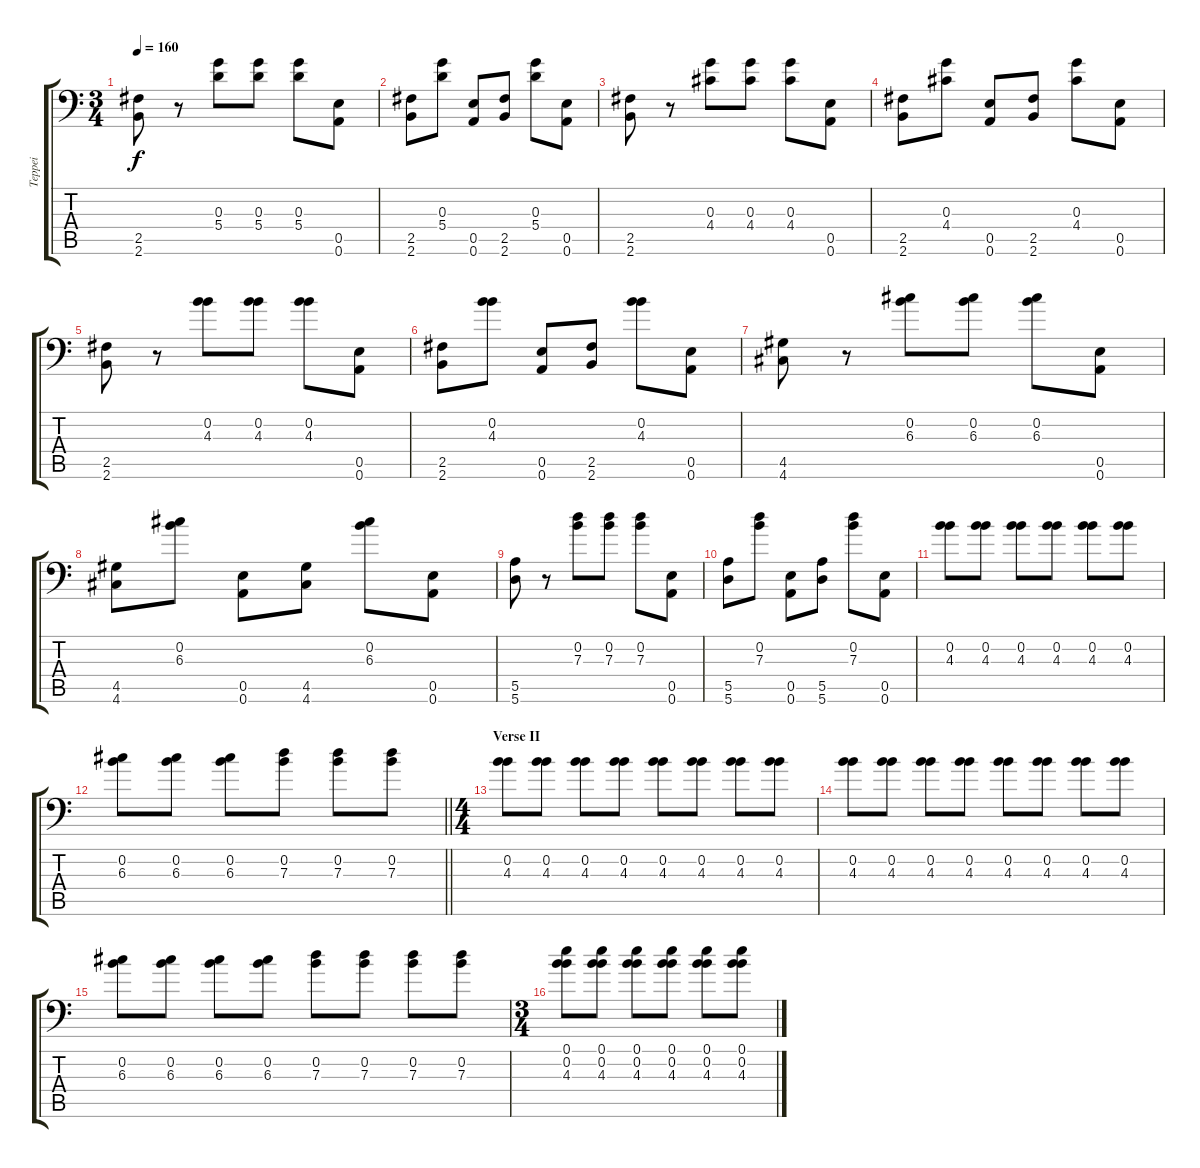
\track ("Teppei" "Teppei") {instrument distortionguitar}
\staff {score tabs}
\tuning (E4 B3 G3 A2 E2 A1) {hide}
\ts (3 4)
\tempo 160
\clef f4
\ks c
(2.5 2.6).8{dy f} r.8 (0.3 5.4).8 (0.3 5.4).8 (0.3 5.4).8 (0.5 0.6).8 |
(2.5 2.6).8 (0.3 5.4).8 (0.5 0.6).8 (2.5 2.6).8 (0.3 5.4).8 (0.5 0.6).8 |
(2.5 2.6).8 r.8 (0.3 4.4).8 (0.3 4.4).8 (0.3 4.4).8 (0.5 0.6).8 |
(2.5 2.6).8 (0.3 4.4).8 (0.5 0.6).8 (2.5 2.6).8 (0.3 4.4).8 (0.5 0.6).8 |
(2.5 2.6).8 r.8 (0.2 4.3).8 (0.2 4.3).8 (0.2 4.3).8 (0.5 0.6).8 |
(2.5 2.6).8 (0.2 4.3).8 (0.5 0.6).8 (2.5 2.6).8 (0.2 4.3).8 (0.5 0.6).8 |
(4.5 4.6).8 r.8 (0.2 6.3).8 (0.2 6.3).8 (0.2 6.3).8 (0.5 0.6).8 |
(4.5 4.6).8 (0.2 6.3).8 (0.5 0.6).8 (4.5 4.6).8 (0.2 6.3).8 (0.5 0.6).8 |
(5.5 5.6).8 r.8 (0.2 7.3).8 (0.2 7.3).8 (0.2 7.3).8 (0.5 0.6).8 |
(5.5 5.6).8 (0.2 7.3).8 (0.5 0.6).8 (5.5 5.6).8 (0.2 7.3).8 (0.5 0.6).8 |
(0.2 4.3).8 (0.2 4.3).8 (0.2 4.3).8 (0.2 4.3).8 (0.2 4.3).8 (0.2 4.3).8 |
\barLineRight lightlight
(0.2 6.3).8 (0.2 6.3).8 (0.2 6.3).8 (0.2 7.3).8 (0.2 7.3).8 (0.2 7.3).8 |
\ts (4 4)
\section ("" "Verse II")
(0.2 4.3).8 (0.2 4.3).8 (0.2 4.3).8 (0.2 4.3).8 (0.2 4.3).8 (0.2 4.3).8 (0.2 4.3).8 (0.2 4.3).8 |
(0.2 4.3).8 (0.2 4.3).8 (0.2 4.3).8 (0.2 4.3).8 (0.2 4.3).8 (0.2 4.3).8 (0.2 4.3).8 (0.2 4.3).8 |
(0.2 6.3).8 (0.2 6.3).8 (0.2 6.3).8 (0.2 6.3).8 (0.2 7.3).8 (0.2 7.3).8 (0.2 7.3).8 (0.2 7.3).8 |
\ts (3 4)
(0.1 0.2 4.3).8 (0.1 0.2 4.3).8 (0.1 0.2 4.3).8 (0.1 0.2 4.3).8 (0.1 0.2 4.3).8 (0.1 0.2 4.3).8
